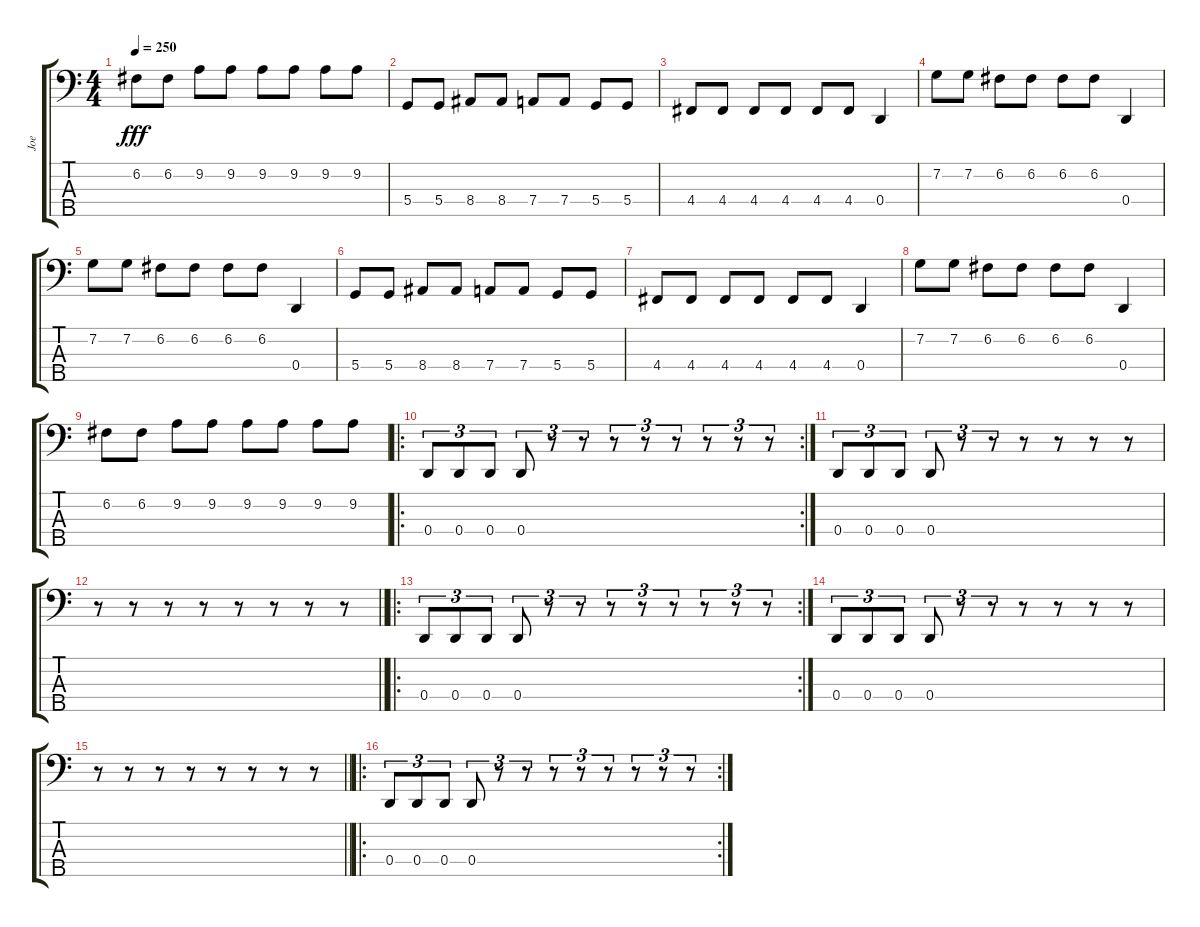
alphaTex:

\track ("Joe" "Joe") {instrument electricbasspick}
\staff {score tabs}
\tuning (F2 C2 G1 D1 A0) {hide}
\ts (4 4)
\tempo 250
\clef f4
\ks c
6.2.8{dy fff} 6.2.8 9.2.8 9.2.8 9.2.8 9.2.8 9.2.8 9.2.8 |
5.4.8 5.4.8 8.4.8 8.4.8 7.4.8 7.4.8 5.4.8 5.4.8 |
4.4.8 4.4.8 4.4.8 4.4.8 4.4.8 4.4.8 0.4.4 |
7.2.8 7.2.8 6.2.8 6.2.8 6.2.8 6.2.8 0.4.4 |
7.2.8 7.2.8 6.2.8 6.2.8 6.2.8 6.2.8 0.4.4 |
5.4.8 5.4.8 8.4.8 8.4.8 7.4.8 7.4.8 5.4.8 5.4.8 |
4.4.8 4.4.8 4.4.8 4.4.8 4.4.8 4.4.8 0.4.4 |
7.2.8 7.2.8 6.2.8 6.2.8 6.2.8 6.2.8 0.4.4 |
6.2.8 6.2.8 9.2.8 9.2.8 9.2.8 9.2.8 9.2.8 9.2.8 |
\ro
\rc 2
0.4.8{tu (3 2)} 0.4.8{tu (3 2)} 0.4.8{tu (3 2)} 0.4.8{tu (3 2)} r.8{tu (3 2)} r.8{tu (3 2)} r.8{tu (3 2)} r.8{tu (3 2)} r.8{tu (3 2)} r.8{tu (3 2)} r.8{tu (3 2)} r.8{tu (3 2)} |
0.4.8{tu (3 2)} 0.4.8{tu (3 2)} 0.4.8{tu (3 2)} 0.4.8{tu (3 2)} r.8{tu (3 2)} r.8{tu (3 2)} r.8 r.8 r.8 r.8 |
\barLineRight lightlight
r.8 r.8 r.8 r.8 r.8 r.8 r.8 r.8 |
\ro
\rc 2
0.4.8{tu (3 2)} 0.4.8{tu (3 2)} 0.4.8{tu (3 2)} 0.4.8{tu (3 2)} r.8{tu (3 2)} r.8{tu (3 2)} r.8{tu (3 2)} r.8{tu (3 2)} r.8{tu (3 2)} r.8{tu (3 2)} r.8{tu (3 2)} r.8{tu (3 2)} |
0.4.8{tu (3 2)} 0.4.8{tu (3 2)} 0.4.8{tu (3 2)} 0.4.8{tu (3 2)} r.8{tu (3 2)} r.8{tu (3 2)} r.8 r.8 r.8 r.8 |
\barLineRight lightlight
r.8 r.8 r.8 r.8 r.8 r.8 r.8 r.8 |
\ro
\rc 2
0.4.8{tu (3 2)} 0.4.8{tu (3 2)} 0.4.8{tu (3 2)} 0.4.8{tu (3 2)} r.8{tu (3 2)} r.8{tu (3 2)} r.8{tu (3 2)} r.8{tu (3 2)} r.8{tu (3 2)} r.8{tu (3 2)} r.8{tu (3 2)} r.8{tu (3 2)}
